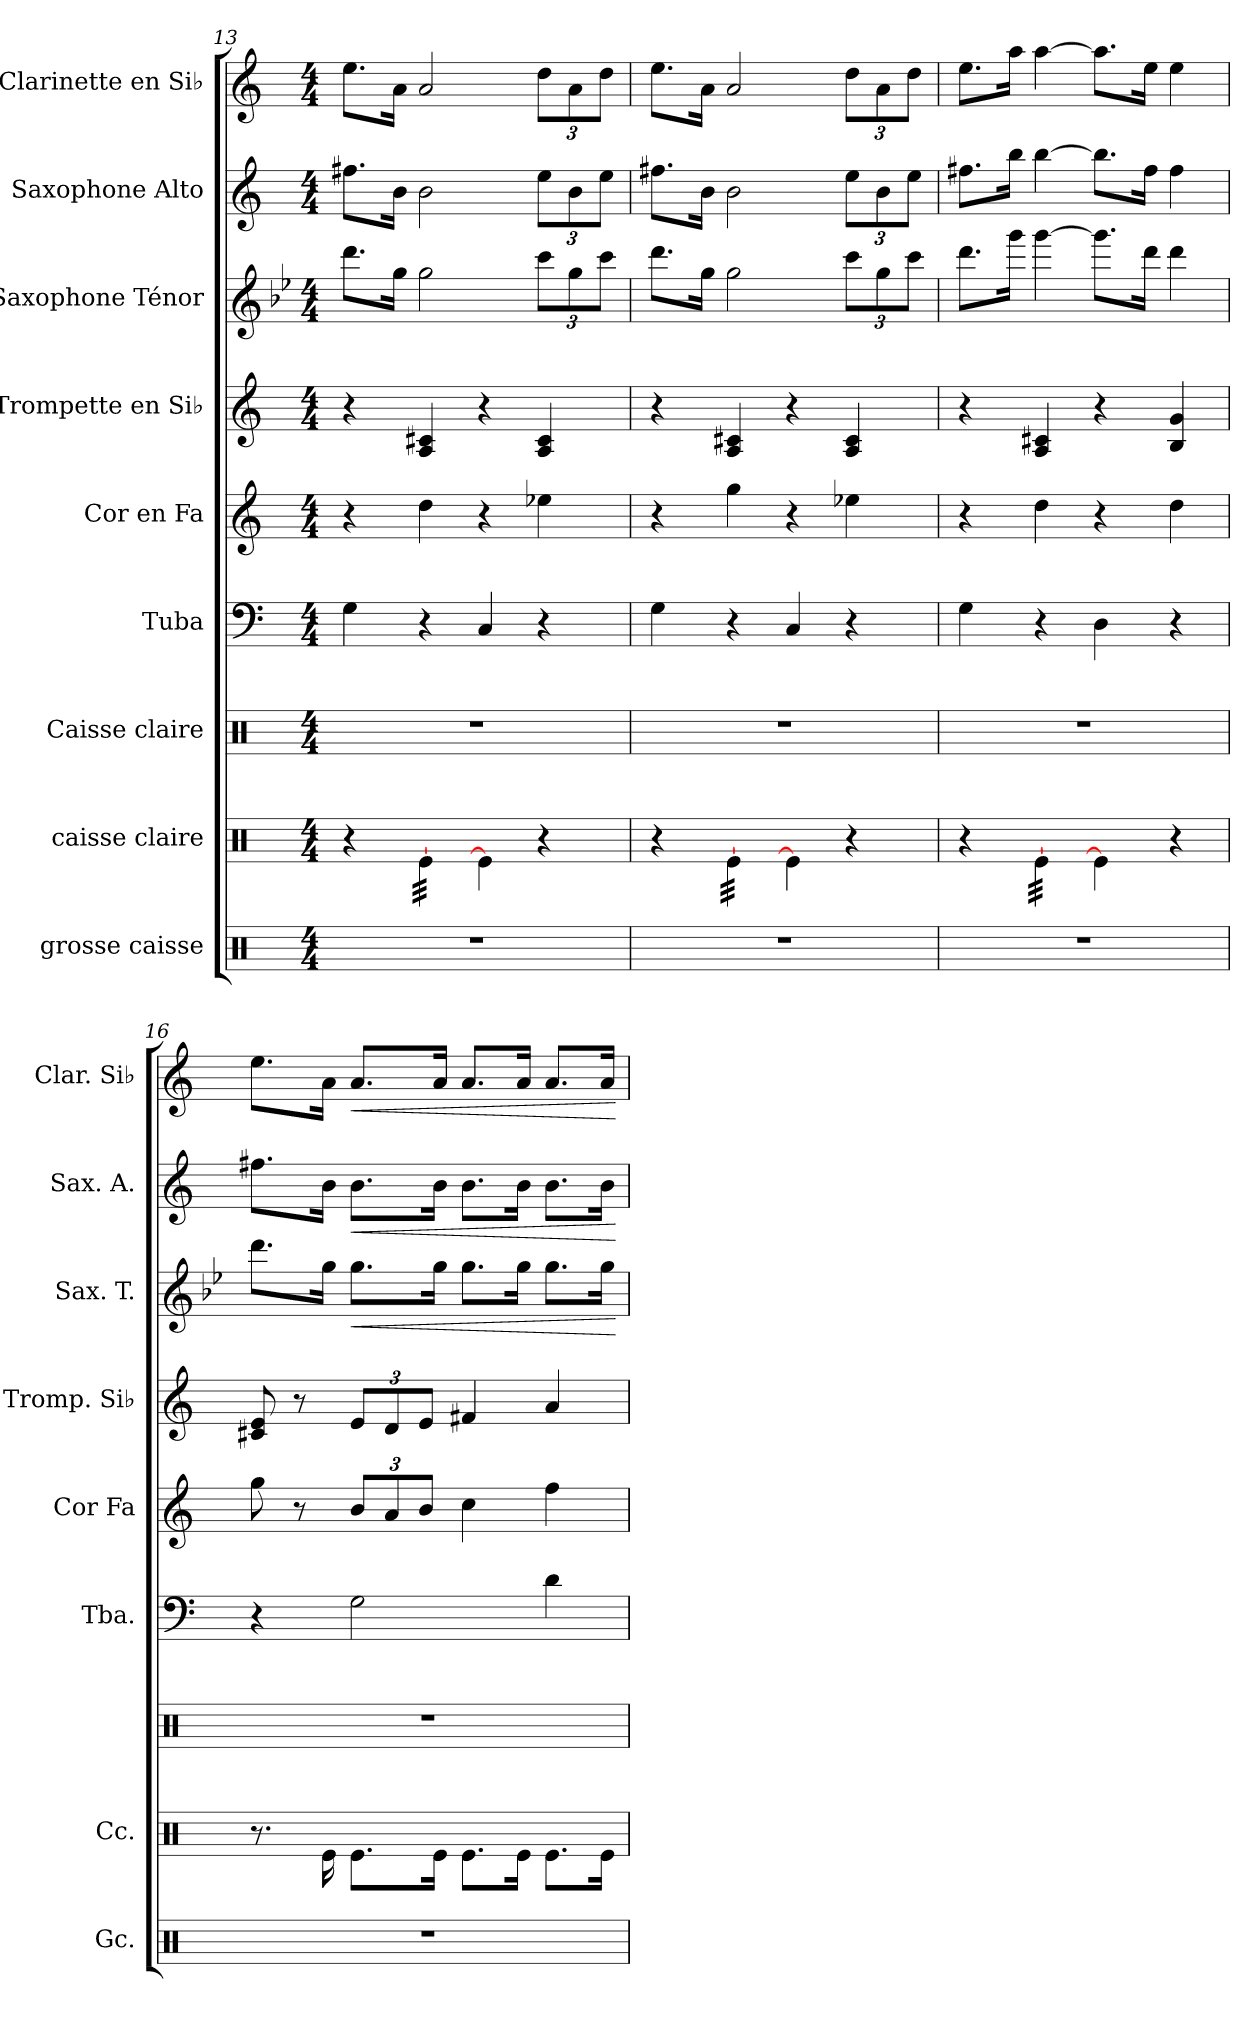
**kern	**kern	**kern	**kern	**kern	**kern	**kern	**dynam	**kern	**dynam	**kern	**dynam
*part9	*part8	*part7	*part6	*part5	*part4	*part3	*part3	*part2	*part2	*part1	*part1
*staff9	*staff8	*staff7	*staff6	*staff5	*staff4	*staff3	*staff3	*staff2	*staff2	*staff1	*staff1
*I"grosse caisse	*I"caisse claire	*I"Caisse claire	*I"Tuba	*I"Cor en Fa	*I"Trompette en Si♭	*I"Saxophone Ténor	*	*I"Saxophone Alto	*	*I"Clarinette en Si♭	*
*I'Gc.	*I'Cc.	*	*I'Tba.	*I'Cor Fa	*I'Tromp. Si♭	*I'Sax. T.	*	*I'Sax. A.	*	*I'Clar. Si♭	*
*clefX	*clefX	*clefX	*clefF4	*clefG2	*clefG2	*clefG2	*	*clefG2	*	*clefG2	*
*	*	*	*	*ITrd4c7	*ITrd1c2	*ITrd8c14	*	*ITrd5c9	*	*ITrd1c2	*
*k[]	*k[]	*k[]	*k[]	*k[b-]	*k[b-e-]	*k[b-e-]	*	*k[b-e-a-]	*	*k[b-e-]	*
*M4/4	*M4/4	*M4/4	*M4/4	*M4/4	*M4/4	*M4/4	*	*M4/4	*	*M4/4	*
=13	=13	=13	=13	=13	=13	=13	=13	=13	=13	=13	=13
1r	4r	1r	4G\	4r	4r	8.dd\L	.	8.an\L	.	8.dd\L	.
.	.	.	.	.	.	16g\Jk	.	16d\Jk	.	16g\Jk	.
*	*tremolo	*	*	*	*	*	*	*	*	*	*
.	[32Re\LLL	.	4r	4g\	4G/ 4Bn/	2g\	.	2d\	.	2g/	.
.	32Re\	.	.	.	.	.	.	.	.	.	.
.	32Re\	.	.	.	.	.	.	.	.	.	.
.	32Re\	.	.	.	.	.	.	.	.	.	.
.	32Re\	.	.	.	.	.	.	.	.	.	.
.	32Re\	.	.	.	.	.	.	.	.	.	.
.	32Re\	.	.	.	.	.	.	.	.	.	.
.	32Re\JJJ	.	.	.	.	.	.	.	.	.	.
*	*Xtremolo	*	*	*	*	*	*	*	*	*	*
.	4Re\]	.	4C/	4r	4r	.	.	.	.	.	.
*	*	*	*	*	*	*Xbrackettup	*	*Xbrackettup	*	*Xbrackettup	*
.	4r	.	4r	4a-X\	4G/ 4B/	12cc\L	.	12g\L	.	12cc\L	.
.	.	.	.	.	.	12g\	.	12d\	.	12g\	.
.	.	.	.	.	.	12cc\J	.	12g\J	.	12cc\J	.
=14	=14	=14	=14	=14	=14	=14	=14	=14	=14	=14	=14
1r	4r	1r	4G\	4r	4r	8.dd\L	.	8.an\L	.	8.dd\L	.
.	.	.	.	.	.	16g\Jk	.	16d\Jk	.	16g\Jk	.
*	*tremolo	*	*	*	*	*	*	*	*	*	*
.	[32Re\LLL	.	4r	4cc\	4G/ 4Bn/	2g\	.	2d\	.	2g/	.
.	32Re\	.	.	.	.	.	.	.	.	.	.
.	32Re\	.	.	.	.	.	.	.	.	.	.
.	32Re\	.	.	.	.	.	.	.	.	.	.
.	32Re\	.	.	.	.	.	.	.	.	.	.
.	32Re\	.	.	.	.	.	.	.	.	.	.
.	32Re\	.	.	.	.	.	.	.	.	.	.
.	32Re\JJJ	.	.	.	.	.	.	.	.	.	.
*	*Xtremolo	*	*	*	*	*	*	*	*	*	*
.	4Re\]	.	4C/	4r	4r	.	.	.	.	.	.
.	4r	.	4r	4a-X\	4G/ 4B/	12cc\L	.	12g\L	.	12cc\L	.
.	.	.	.	.	.	12g\	.	12d\	.	12g\	.
.	.	.	.	.	.	12cc\J	.	12g\J	.	12cc\J	.
!!LO:LB:g=z
=15	=15	=15	=15	=15	=15	=15	=15	=15	=15	=15	=15
1r	4r	1r	4G\	4r	4r	8.dd\L	.	8.an\L	.	8.dd\L	.
.	.	.	.	.	.	16gg\Jk	.	16dd\Jk	.	16gg\Jk	.
*	*tremolo	*	*	*	*	*	*	*	*	*	*
.	[32Re\LLL	.	4r	4g\	4G/ 4Bn/	[4gg\	.	[4dd\	.	[4gg\	.
.	32Re\	.	.	.	.	.	.	.	.	.	.
.	32Re\	.	.	.	.	.	.	.	.	.	.
.	32Re\	.	.	.	.	.	.	.	.	.	.
.	32Re\	.	.	.	.	.	.	.	.	.	.
.	32Re\	.	.	.	.	.	.	.	.	.	.
.	32Re\	.	.	.	.	.	.	.	.	.	.
.	32Re\JJJ	.	.	.	.	.	.	.	.	.	.
*	*Xtremolo	*	*	*	*	*	*	*	*	*	*
.	4Re\]	.	4D\	4r	4r	8.gg\L]	.	8.dd\L]	.	8.gg\L]	.
.	.	.	.	.	.	16dd\Jk	.	16a\Jk	.	16dd\Jk	.
.	4r	.	4r	4g\	4A/ 4f/	4dd\	.	4a\	.	4dd\	.
=16	=16	=16	=16	=16	=16	=16	=16	=16	=16	=16	=16
1r	8.r	1r	4r	8cc\	8Bn/ 8d/	8.dd\L	.	8.an\L	.	8.dd\L	.
.	.	.	.	8r	8r	.	.	.	.	.	.
.	16Re\	.	.	.	.	16g\Jk	.	16d\Jk	.	16g\Jk	.
*	*	*	*	*Xbrackettup	*Xbrackettup	*	*	*	*	*	*
!	!	!	!	!	!	!	!LO:HP:b	!	!LO:HP:b	!	!LO:HP:b
.	8.Re\L	.	2G\	12e/L	12d/L	8.g\L	<	8.d\L	<	8.g/L	<
.	.	.	.	12d/	12c/	.	.	.	.	.	.
.	.	.	.	12e/J	12d/J	.	.	.	.	.	.
.	16Re\Jk	.	.	.	.	16g\Jk	.	16d\Jk	.	16g/Jk	.
.	8.Re\L	.	.	4f\	4en/	8.g\L	.	8.d\L	.	8.g/L	.
.	16Re\Jk	.	.	.	.	16g\Jk	.	16d\Jk	.	16g/Jk	.
.	8.Re\L	.	4d\	4b-\	4g/	8.g\L	.	8.d\L	.	8.g/L	.
.	16Re\Jk	.	.	.	.	16g\Jk	.	16d\Jk	.	16g/Jk	.
.	.	.	.	.	.	.	[	.	[	.	[
=	=	=	=	=	=	=	=	=	=	=	=
*-	*-	*-	*-	*-	*-	*-	*-	*-	*-	*-	*-
